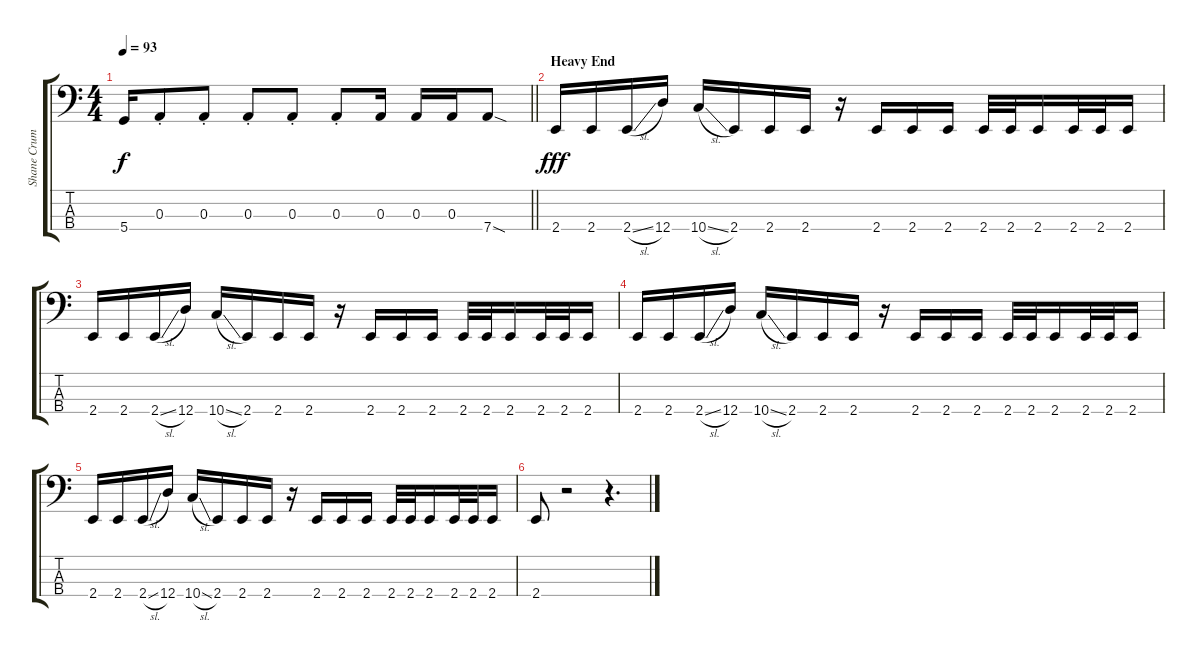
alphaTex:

\track ("Shane Crump [Bass]" "Shane Crum") {instrument electricbasspick}
\staff {score tabs}
\tuning (G2 D2 A1 D1) {hide}
\ts (4 4)
\tempo 93
\clef f4
\barLineRight lightlight
\ks c
5.4.16{dy f} 0.3{st}.8 0.3{st}.8 0.3{st}.8 0.3{st}.8 0.3{st}.8 0.3.16 0.3.16 0.3.16 7.4{sod}.8 |
\section ("" "Heavy End")
2.4.16{dy fff} 2.4.16 2.4{sl}.16 12.4.16 10.4{sl}.16 2.4.16 2.4.16 2.4.16 r.16 2.4.16 2.4.16 2.4.16 2.4.32 2.4.32 2.4.16 2.4.32 2.4.32 2.4.16 |
2.4.16 2.4.16 2.4{sl}.16 12.4.16 10.4{sl}.16 2.4.16 2.4.16 2.4.16 r.16 2.4.16 2.4.16 2.4.16 2.4.32 2.4.32 2.4.16 2.4.32 2.4.32 2.4.16 |
2.4.16 2.4.16 2.4{sl}.16 12.4.16 10.4{sl}.16 2.4.16 2.4.16 2.4.16 r.16 2.4.16 2.4.16 2.4.16 2.4.32 2.4.32 2.4.16 2.4.32 2.4.32 2.4.16 |
2.4.16 2.4.16 2.4{sl}.16 12.4.16 10.4{sl}.16 2.4.16 2.4.16 2.4.16 r.16 2.4.16 2.4.16 2.4.16 2.4.32 2.4.32 2.4.16 2.4.32 2.4.32 2.4.16 |
2.4.8 r.2 r.4{d}
